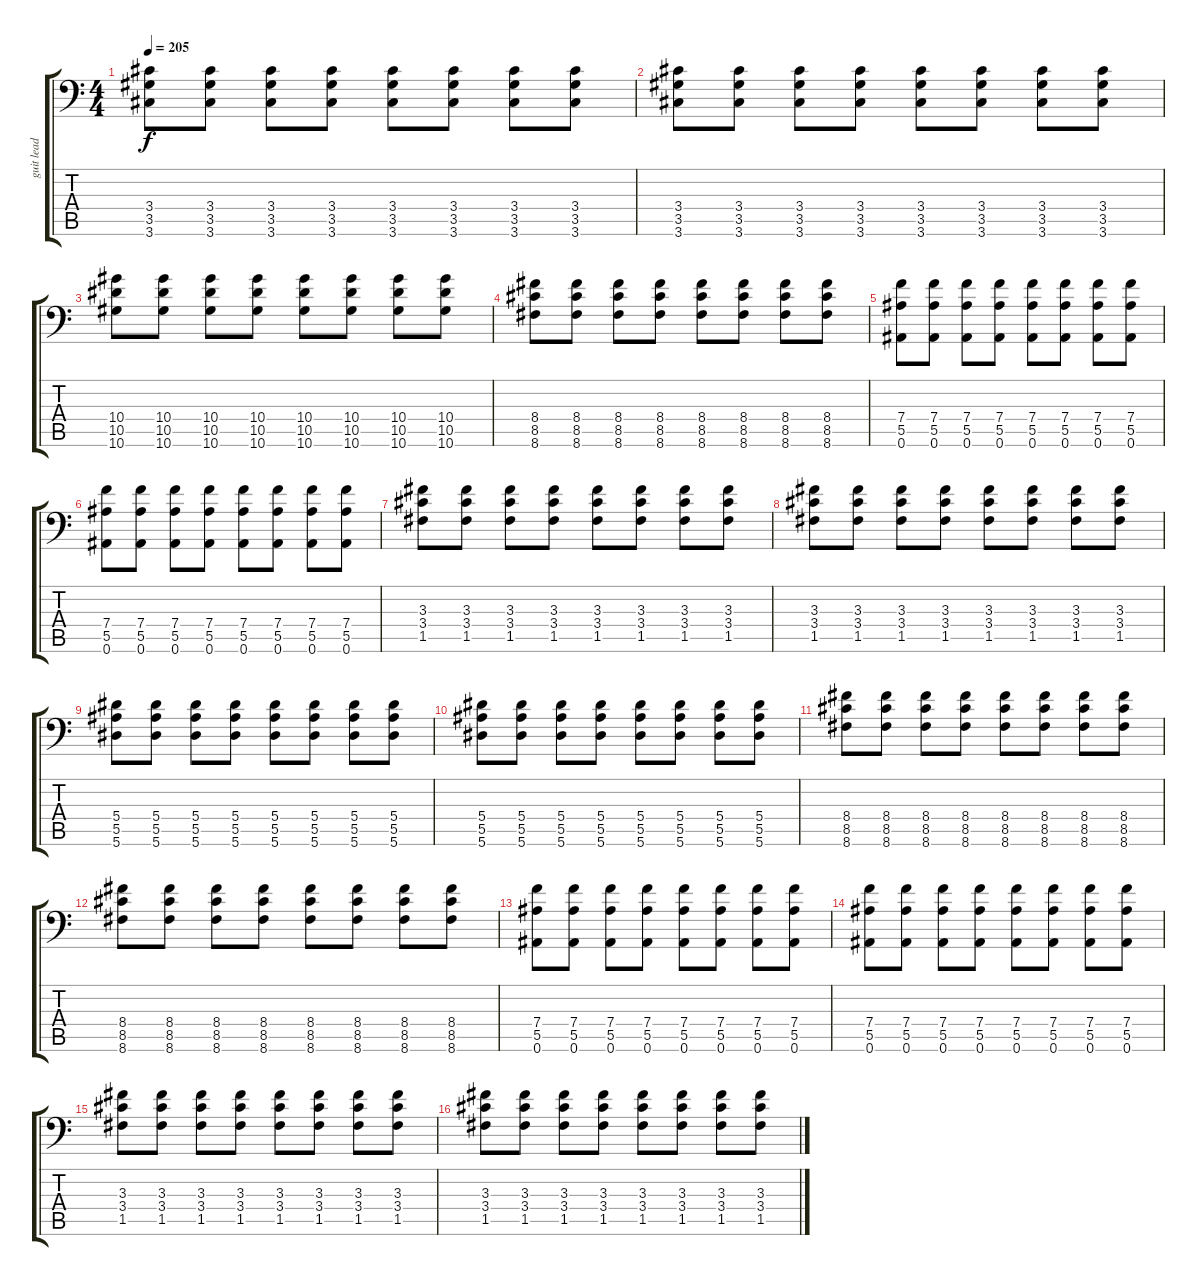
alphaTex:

\track ("guit lead" "guit lead") {instrument distortionguitar}
\staff {score tabs}
\tuning (C4 G3 Eb3 Bb2 F2 Bb1) {hide}
\ts (4 4)
\tempo 205
\clef f4
\ks c
(3.4 3.5 3.6).8{dy f} (3.4 3.5 3.6).8 (3.4 3.5 3.6).8 (3.4 3.5 3.6).8 (3.4 3.5 3.6).8 (3.4 3.5 3.6).8 (3.4 3.5 3.6).8 (3.4 3.5 3.6).8 |
(3.4 3.5 3.6).8 (3.4 3.5 3.6).8 (3.4 3.5 3.6).8 (3.4 3.5 3.6).8 (3.4 3.5 3.6).8 (3.4 3.5 3.6).8 (3.4 3.5 3.6).8 (3.4 3.5 3.6).8 |
(10.4 10.5 10.6).8 (10.4 10.5 10.6).8 (10.4 10.5 10.6).8 (10.4 10.5 10.6).8 (10.4 10.5 10.6).8 (10.4 10.5 10.6).8 (10.4 10.5 10.6).8 (10.4 10.5 10.6).8 |
(8.4 8.5 8.6).8 (8.4 8.5 8.6).8 (8.4 8.5 8.6).8 (8.4 8.5 8.6).8 (8.4 8.5 8.6).8 (8.4 8.5 8.6).8 (8.4 8.5 8.6).8 (8.4 8.5 8.6).8 |
(7.4 5.5 0.6).8 (7.4 5.5 0.6).8 (7.4 5.5 0.6).8 (7.4 5.5 0.6).8 (7.4 5.5 0.6).8 (7.4 5.5 0.6).8 (7.4 5.5 0.6).8 (7.4 5.5 0.6).8 |
(7.4 5.5 0.6).8 (7.4 5.5 0.6).8 (7.4 5.5 0.6).8 (7.4 5.5 0.6).8 (7.4 5.5 0.6).8 (7.4 5.5 0.6).8 (7.4 5.5 0.6).8 (7.4 5.5 0.6).8 |
(3.3 3.4 1.5).8 (3.3 3.4 1.5).8 (3.3 3.4 1.5).8 (3.3 3.4 1.5).8 (3.3 3.4 1.5).8 (3.3 3.4 1.5).8 (3.3 3.4 1.5).8 (3.3 3.4 1.5).8 |
(3.3 3.4 1.5).8 (3.3 3.4 1.5).8 (3.3 3.4 1.5).8 (3.3 3.4 1.5).8 (3.3 3.4 1.5).8 (3.3 3.4 1.5).8 (3.3 3.4 1.5).8 (3.3 3.4 1.5).8 |
(5.4 5.5 5.6).8 (5.4 5.5 5.6).8 (5.4 5.5 5.6).8 (5.4 5.5 5.6).8 (5.4 5.5 5.6).8 (5.4 5.5 5.6).8 (5.4 5.5 5.6).8 (5.4 5.5 5.6).8 |
(5.4 5.5 5.6).8 (5.4 5.5 5.6).8 (5.4 5.5 5.6).8 (5.4 5.5 5.6).8 (5.4 5.5 5.6).8 (5.4 5.5 5.6).8 (5.4 5.5 5.6).8 (5.4 5.5 5.6).8 |
(8.4 8.5 8.6).8 (8.4 8.5 8.6).8 (8.4 8.5 8.6).8 (8.4 8.5 8.6).8 (8.4 8.5 8.6).8 (8.4 8.5 8.6).8 (8.4 8.5 8.6).8 (8.4 8.5 8.6).8 |
(8.4 8.5 8.6).8 (8.4 8.5 8.6).8 (8.4 8.5 8.6).8 (8.4 8.5 8.6).8 (8.4 8.5 8.6).8 (8.4 8.5 8.6).8 (8.4 8.5 8.6).8 (8.4 8.5 8.6).8 |
(7.4 5.5 0.6).8 (7.4 5.5 0.6).8 (7.4 5.5 0.6).8 (7.4 5.5 0.6).8 (7.4 5.5 0.6).8 (7.4 5.5 0.6).8 (7.4 5.5 0.6).8 (7.4 5.5 0.6).8 |
(7.4 5.5 0.6).8 (7.4 5.5 0.6).8 (7.4 5.5 0.6).8 (7.4 5.5 0.6).8 (7.4 5.5 0.6).8 (7.4 5.5 0.6).8 (7.4 5.5 0.6).8 (7.4 5.5 0.6).8 |
(3.3 3.4 1.5).8 (3.3 3.4 1.5).8 (3.3 3.4 1.5).8 (3.3 3.4 1.5).8 (3.3 3.4 1.5).8 (3.3 3.4 1.5).8 (3.3 3.4 1.5).8 (3.3 3.4 1.5).8 |
(3.3 3.4 1.5).8 (3.3 3.4 1.5).8 (3.3 3.4 1.5).8 (3.3 3.4 1.5).8 (3.3 3.4 1.5).8 (3.3 3.4 1.5).8 (3.3 3.4 1.5).8 (3.3 3.4 1.5).8
